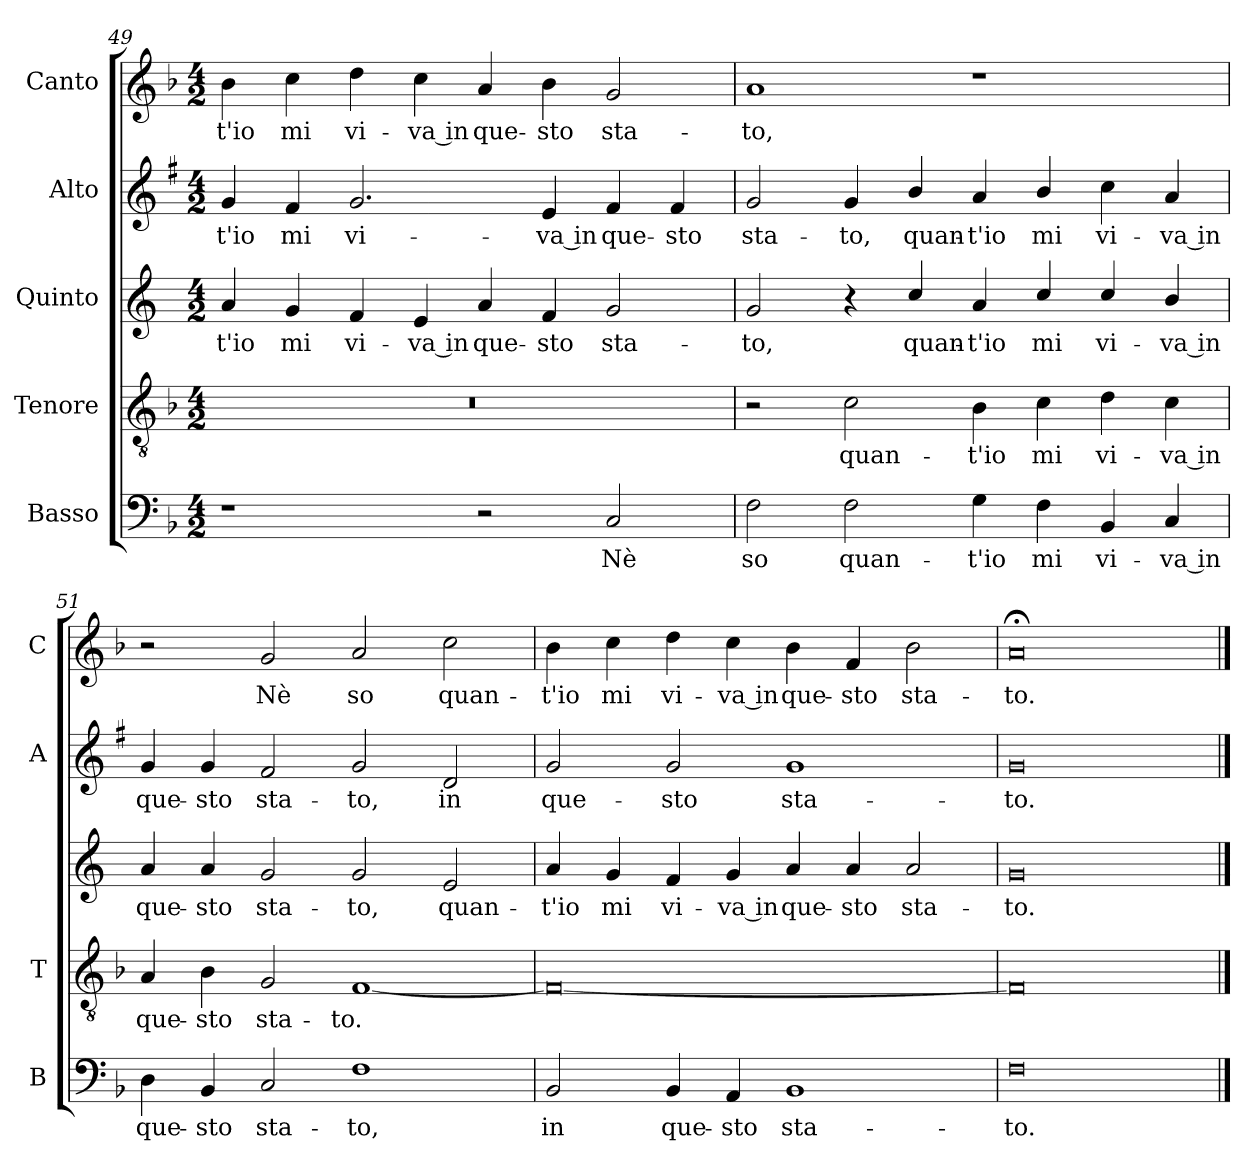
**kern	**text	**kern	**text	**kern	**text	**kern	**text	**kern	**text
*part5	*part5	*part4	*part4	*part3	*part3	*part2	*part2	*part1	*part1
*staff5	*staff5	*staff4	*staff4	*staff3	*staff3	*staff2	*staff2	*staff1	*staff1
*I"Basso	*	*I"Tenore	*	*I"Quinto	*	*I"Alto	*	*I"Canto	*
*I'B	*	*I'T	*	*	*	*I'A	*	*I'C	*
!!LO:LB:g=z
*clefF4	*	*clefGv2	*	*clefG2	*	*clefG2	*	*clefG2	*
*	*	*	*	*ITrd4c7	*	*ITrd1c2	*	*	*
*k[b-]	*	*k[b-]	*	*k[b-]	*	*k[b-]	*	*k[b-]	*
*F:	*	*F:	*	*F:	*	*F:	*	*F:	*
*M4/2	*	*M4/2	*	*M4/2	*	*M4/2	*	*M4/2	*
=49	=49	=49	=49	=49	=49	=49	=49	=49	=49
!	!	!	!	!	!LO:LY:b	!	!LO:LY:b	!	!LO:LY:b
1r	.	0r	.	4d/	-t'io	4f/	-t'io	4b-\	-t'io
!	!	!	!	!	!LO:LY:b	!	!LO:LY:b	!	!LO:LY:b
.	.	.	.	4c/	mi	4e/	mi	4cc\	mi
!	!	!	!	!	!LO:LY:b	!	!LO:LY:b	!	!LO:LY:b
.	.	.	.	4B-/	vi-	2.f/	vi-	4dd\	vi-
!	!	!	!	!	!LO:LY:b	!	!	!	!LO:LY:b
.	.	.	.	4A/	-va in	.	.	4cc\	-va in
!	!	!	!	!	!LO:LY:b	!	!	!	!LO:LY:b
2r	.	.	.	4d/	que-	.	.	4a/	que-
!	!	!	!	!	!LO:LY:b	!	!LO:LY:b	!	!LO:LY:b
.	.	.	.	4B-/	-sto	4d/	-va in	4b-\	-sto
!	!LO:LY:b	!	!	!	!LO:LY:b	!	!LO:LY:b	!	!LO:LY:b
2C/	Nè	.	.	2c/	sta-	4e/	que-	2g/	sta-
!	!	!	!	!	!	!	!LO:LY:b	!	!
.	.	.	.	.	.	4e/	-sto	.	.
=50	=50	=50	=50	=50	=50	=50	=50	=50	=50
!	!LO:LY:b	!	!	!	!LO:LY:b	!	!LO:LY:b	!	!LO:LY:b
2F\	so	2r	.	2c/	-to,	2f/	sta-	1a	-to,
!	!LO:LY:b	!	!LO:LY:b	!	!	!	!LO:LY:b	!	!
2F\	quan-	2c\	quan-	4r	.	4f/	-to,	.	.
!	!	!	!	!	!LO:LY:b	!	!LO:LY:b	!	!
.	.	.	.	4f/	quan-	4a/	quan-	.	.
!	!LO:LY:b	!	!LO:LY:b	!	!LO:LY:b	!	!LO:LY:b	!	!
4G\	-t'io	4B-\	-t'io	4d/	-t'io	4g/	-t'io	1r	.
!	!LO:LY:b	!	!LO:LY:b	!	!LO:LY:b	!	!LO:LY:b	!	!
4F\	mi	4c\	mi	4f/	mi	4a/	mi	.	.
!	!LO:LY:b	!	!LO:LY:b	!	!LO:LY:b	!	!LO:LY:b	!	!
4BB-/	vi-	4d\	vi-	4f/	vi-	4b-\	vi-	.	.
!	!LO:LY:b	!	!LO:LY:b	!	!LO:LY:b	!	!LO:LY:b	!	!
4C/	-va in	4c\	-va in	4e/	-va in	4g/	-va in	.	.
=51	=51	=51	=51	=51	=51	=51	=51	=51	=51
!	!LO:LY:b	!	!LO:LY:b	!	!LO:LY:b	!	!LO:LY:b	!	!
4D\	que-	4A/	que-	4d/	que-	4f/	que-	2r	.
!	!LO:LY:b	!	!LO:LY:b	!	!LO:LY:b	!	!LO:LY:b	!	!
4BB-/	-sto	4B-\	-sto	4d/	-sto	4f/	-sto	.	.
!	!LO:LY:b	!	!LO:LY:b	!	!LO:LY:b	!	!LO:LY:b	!	!LO:LY:b
2C/	sta-	2G/	sta-	2c/	sta-	2e/	sta-	2g/	Nè
!	!LO:LY:b	!	!LO:LY:b	!	!LO:LY:b	!	!LO:LY:b	!	!LO:LY:b
1F	-to,	[1F	-to.	2c/	-to,	2f/	-to,	2a/	so
!	!	!	!	!	!LO:LY:b	!	!LO:LY:b	!	!LO:LY:b
.	.	.	.	2A/	quan-	2c/	in	2cc\	quan-
=52	=52	=52	=52	=52	=52	=52	=52	=52	=52
!	!LO:LY:b	!	!	!	!LO:LY:b	!	!LO:LY:b	!	!LO:LY:b
2BB-/	in	0F_	.	4d/	-t'io	2f/	que-	4b-\	-t'io
!	!	!	!	!	!LO:LY:b	!	!	!	!LO:LY:b
.	.	.	.	4c/	mi	.	.	4cc\	mi
!	!LO:LY:b	!	!	!	!LO:LY:b	!	!LO:LY:b	!	!LO:LY:b
4BB-/	que-	.	.	4B-/	vi-	2f/	-sto	4dd\	vi-
!	!LO:LY:b	!	!	!	!LO:LY:b	!	!	!	!LO:LY:b
4AA/	-sto	.	.	4c/	-va in	.	.	4cc\	-va in
!	!LO:LY:b	!	!	!	!LO:LY:b	!	!LO:LY:b	!	!LO:LY:b
1BB-	sta-	.	.	4d/	que-	1f	sta-	4b-\	que-
!	!	!	!	!	!LO:LY:b	!	!	!	!LO:LY:b
.	.	.	.	4d/	-sto	.	.	4f/	-sto
!	!	!	!	!	!LO:LY:b	!	!	!	!LO:LY:b
.	.	.	.	2d/	sta-	.	.	2b-\	sta-
=53	=53	=53	=53	=53	=53	=53	=53	=53	=53
!	!LO:LY:b	!	!	!	!LO:LY:b	!	!LO:LY:b	!	!LO:LY:b
0F	-to.	0F]	.	0c	-to.	0f	-to.	0a;<	-to.
==	==	==	==	==	==	==	==	==	==
*-	*-	*-	*-	*-	*-	*-	*-	*-	*-
